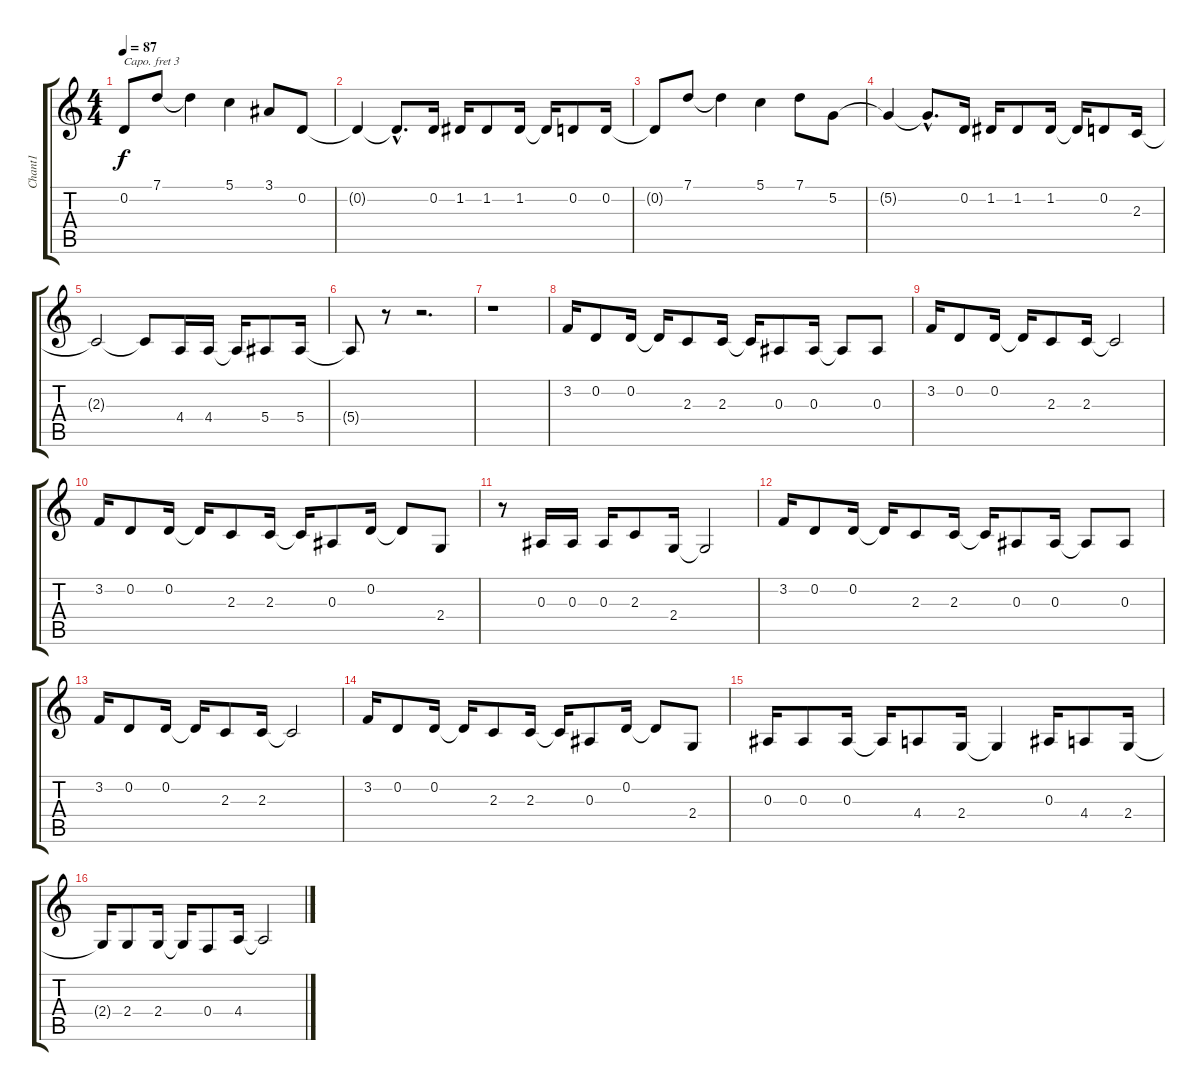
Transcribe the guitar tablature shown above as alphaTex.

\track ("Chant1" "Chant1") {instrument flute}
\staff {score tabs}
\capo 3
\tuning (E4 B3 G3 D3 A2 E2) {hide}
\ts (4 4)
\tempo 87
\clef g2
\ks c
0.2{t}.8{dy f} 7.1.8 7.1{t}.4 5.1.4 3.1.8 0.2.8 |
0.2{t}.4 0.2{hac t}.8{d} 0.2.16 1.2.16 1.2.8 1.2.16 1.2{t}.16 0.2.8 0.2.16 |
0.2{t}.8 7.1.8 7.1{t}.4 5.1.4 7.1.8 5.2.8 |
5.2{t}.4 5.2{hac t}.8{d} 0.2.16 1.2.16 1.2.8 1.2.16 1.2{t}.16 0.2.8 2.3.16 |
2.3{t}.2 2.3{t}.8 4.4.16 4.4.16 4.4{t}.16 5.4.8 5.4.16 |
5.4{t}.8 r.8 r.2{d} |
r.1 |
3.2.16 0.2.8 0.2.16 0.2{t}.16 2.3.8 2.3.16 2.3{t}.16 0.3.8 0.3.16 0.3{t}.8 0.3.8 |
3.2.16 0.2.8 0.2.16 0.2{t}.16 2.3.8 2.3.16 2.3{t}.2 |
3.2.16 0.2.8 0.2.16 0.2{t}.16 2.3.8 2.3.16 2.3{t}.16 0.3.8 0.2.16 0.2{t}.8 2.4.8 |
r.8 0.3.16 0.3.16 0.3.16 2.3.8 2.4.16 2.4{t}.2 |
3.2.16 0.2.8 0.2.16 0.2{t}.16 2.3.8 2.3.16 2.3{t}.16 0.3.8 0.3.16 0.3{t}.8 0.3.8 |
3.2.16 0.2.8 0.2.16 0.2{t}.16 2.3.8 2.3.16 2.3{t}.2 |
3.2.16 0.2.8 0.2.16 0.2{t}.16 2.3.8 2.3.16 2.3{t}.16 0.3.8 0.2.16 0.2{t}.8 2.4.8 |
0.3.16 0.3.8 0.3.16 0.3{t}.16 4.4.8 2.4.16 2.4{t}.4 0.3.16 4.4.8 2.4.16 |
2.4{t}.16 2.4.8 2.4.16 2.4{t}.16 0.4.8 4.4.16 4.4{t}.2
